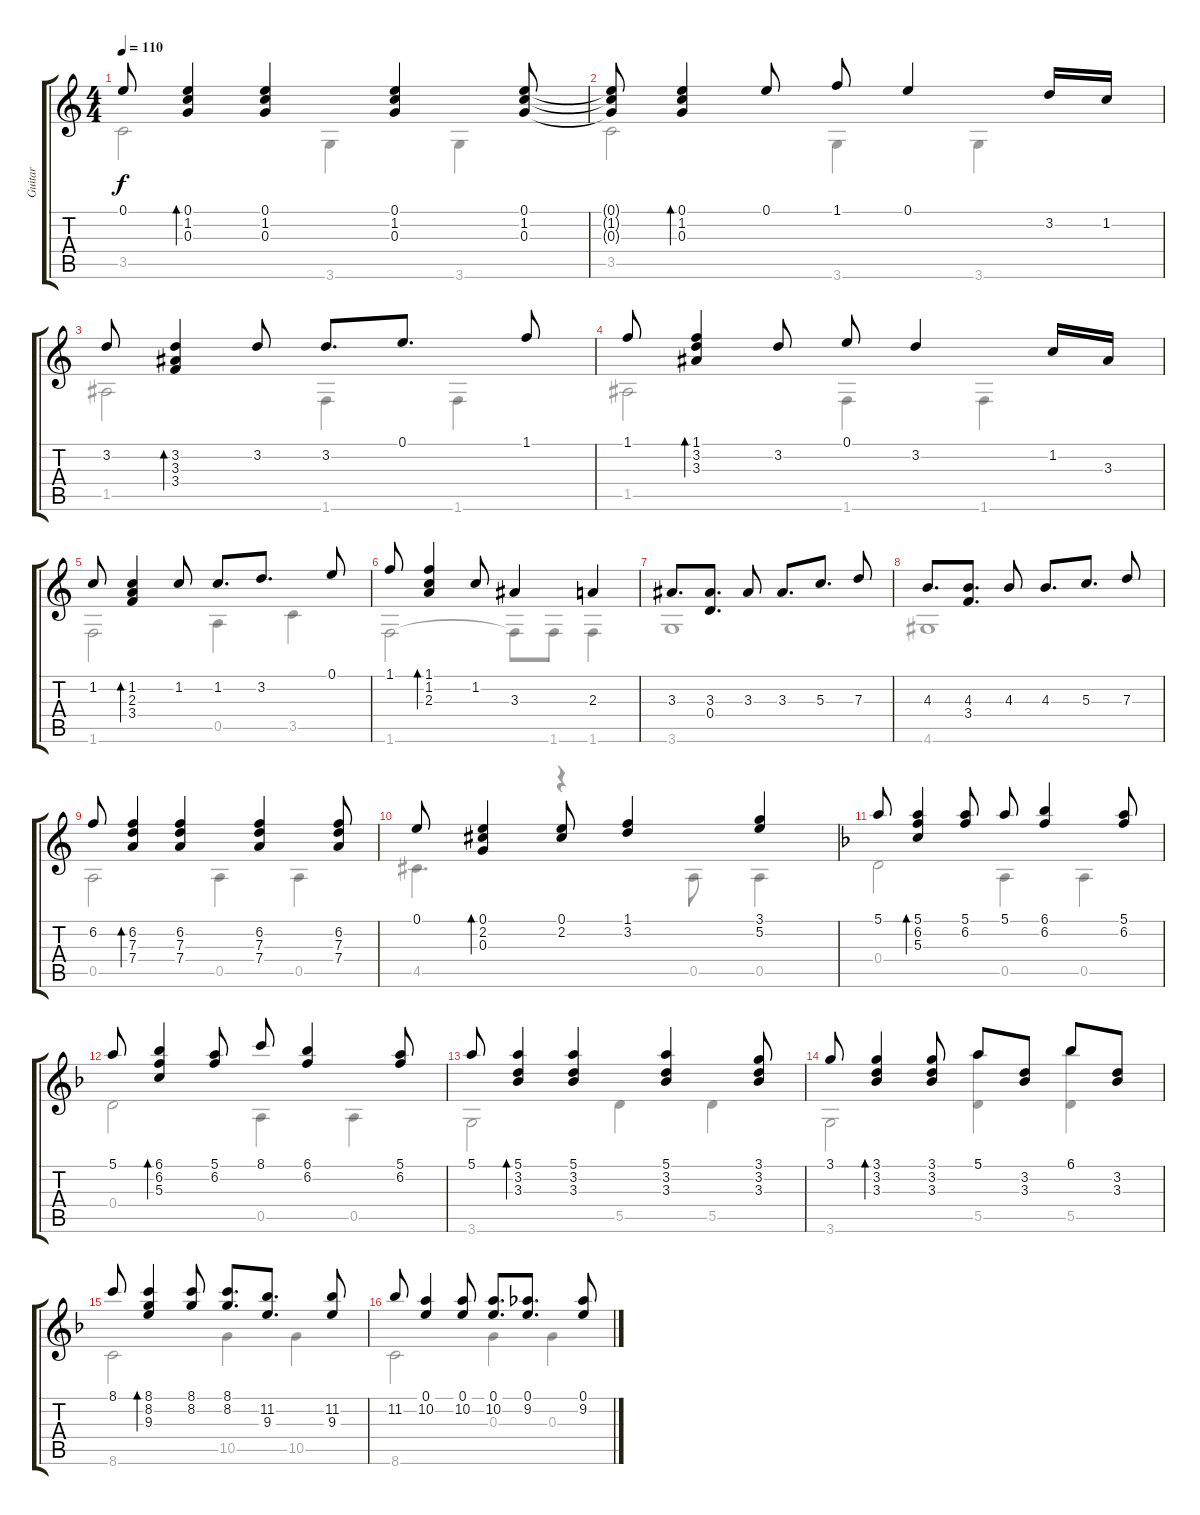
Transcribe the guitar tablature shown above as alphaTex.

\track ("Guitar" "Guitar") {instrument acousticguitarnylon}
\staff {score tabs}
\tuning (E4 B3 G3 D3 A2 E2) {hide}
\voice
\ts (4 4)
\tempo 110
\clef g2
\ks c
0.1.8{dy f} (0.1 1.2 0.3).4{bd 240} (0.1 1.2 0.3).4 (0.1 1.2 0.3).4 (0.1 1.2 0.3).8 |
(0.1{t} 1.2{t} 0.3{t}).8 (0.1 1.2 0.3).4{bd 240} 0.1.8 1.1.8 0.1.4 3.2.16 1.2.16 |
3.2.8 (3.2 3.3 3.4).4{bd 240} 3.2.8 3.2.8{d} 0.1.8{d} 1.1.8 |
1.1.8 (1.1 3.2 3.3).4{bd 240} 3.2.8 0.1.8 3.2.4 1.2.16 3.3.16 |
1.2.8 (1.2 2.3 3.4).4{bd 240} 1.2.8 1.2.8{d} 3.2.8{d} 0.1.8 |
1.1.8 (1.1 1.2 2.3).4{bd 240} 1.2.8 3.3.4 2.3.4 |
3.3.8{d} (3.3 0.4).8{d} 3.3.8 3.3.8{d} 5.3.8{d} 7.3.8 |
4.3.8{d} (4.3 3.4).8{d} 4.3.8 4.3.8{d} 5.3.8{d} 7.3.8 |
6.2.8 (6.2 7.3 7.4).4{bd 240} (6.2 7.3 7.4).4 (6.2 7.3 7.4).4 (6.2 7.3 7.4).8 |
0.1.8 (0.1 2.2 0.3).4{bd 240} (0.1 2.2).8 (1.1 3.2).4 (3.1 5.2).4 |
\ks f
5.1.8 (5.1 6.2 5.3).4{bd 240} (5.1 6.2).8 5.1.8 (6.1 6.2).4 (5.1 6.2).8 |
5.1.8 (6.1 6.2 5.3).4{bd 240} (5.1 6.2).8 8.1.8 (6.1 6.2).4 (5.1 6.2).8 |
5.1.8 (5.1 3.2 3.3).4{bd 240} (5.1 3.2 3.3).4 (5.1 3.2 3.3).4 (3.1 3.2 3.3).8 |
3.1.8 (3.1 3.2 3.3).4{bd 240} (3.1 3.2 3.3).8 5.1.8 (3.2 3.3).8 6.1.8 (3.2 3.3).8 |
8.1.8 (8.1 8.2 9.3).4{bd 240} (8.1 8.2).8 (8.1 8.2).8{d} (11.2 9.3).8{d} (11.2 9.3).8 |
11.2.8 (0.1 10.2).4 (0.1 10.2).8 (0.1 10.2).8{d} (0.1 9.2).8{d} (0.1 9.2).8
\voice
\clef g2
\ottava regular
\simile none
\ks c
3.5.2{dy f} 3.6.4 3.6.4 |
3.5.2 3.6.4 3.6.4 |
1.5.2 1.6.4 1.6.4 |
1.5.2 1.6.4 1.6.4 |
1.6.2 0.5.4 3.5.4 |
1.6.2 1.6{t}.8 1.6.8 1.6.4 |
3.6.1 |
4.6.1 |
0.5.2 0.5.4 0.5.4 |
4.5.4{d} r.4 0.5.8 0.5.4 |
\ks f
0.4.2 0.5.4 0.5.4 |
0.4.2 0.5.4 0.5.4 |
3.6.2 5.5.4 5.5.4 |
3.6.2 (5.1 5.5).4 (6.1 5.5).4 |
8.6.2 10.5.4 10.5.4 |
8.6.2 0.3.4 0.3.4
